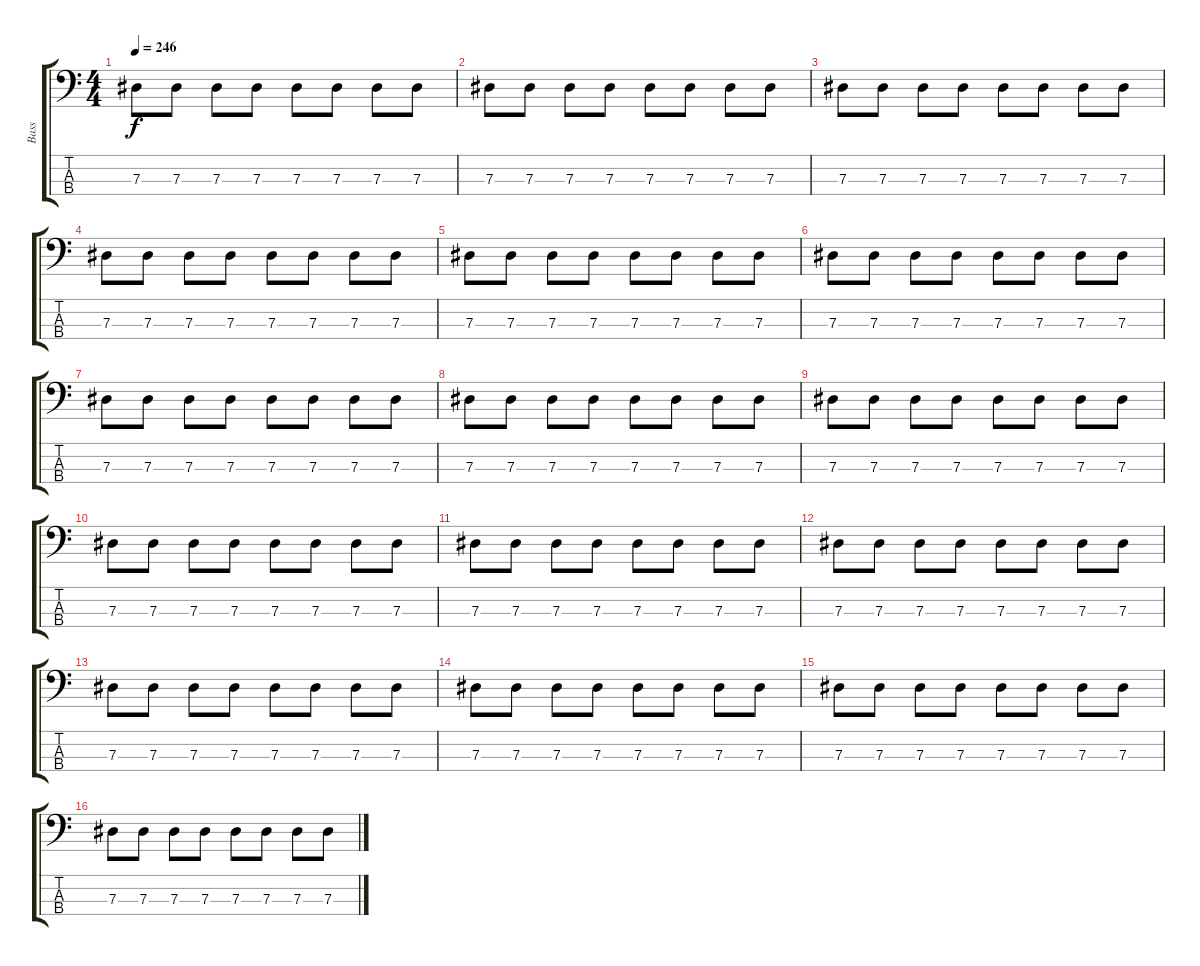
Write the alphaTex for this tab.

\track ("Bass" "Bass") {instrument electricbassfinger}
\staff {score tabs}
\tuning (Gb2 Db2 Ab1 Eb1) {hide}
\ts (4 4)
\tempo 246
\clef f4
\ks c
7.3.8{dy f} 7.3.8 7.3.8 7.3.8 7.3.8 7.3.8 7.3.8 7.3.8 |
7.3.8 7.3.8 7.3.8 7.3.8 7.3.8 7.3.8 7.3.8 7.3.8 |
7.3.8 7.3.8 7.3.8 7.3.8 7.3.8 7.3.8 7.3.8 7.3.8 |
7.3.8 7.3.8 7.3.8 7.3.8 7.3.8 7.3.8 7.3.8 7.3.8 |
7.3.8 7.3.8 7.3.8 7.3.8 7.3.8 7.3.8 7.3.8 7.3.8 |
7.3.8 7.3.8 7.3.8 7.3.8 7.3.8 7.3.8 7.3.8 7.3.8 |
7.3.8 7.3.8 7.3.8 7.3.8 7.3.8 7.3.8 7.3.8 7.3.8 |
7.3.8 7.3.8 7.3.8 7.3.8 7.3.8 7.3.8 7.3.8 7.3.8 |
7.3.8 7.3.8 7.3.8 7.3.8 7.3.8 7.3.8 7.3.8 7.3.8 |
7.3.8 7.3.8 7.3.8 7.3.8 7.3.8 7.3.8 7.3.8 7.3.8 |
7.3.8 7.3.8 7.3.8 7.3.8 7.3.8 7.3.8 7.3.8 7.3.8 |
7.3.8 7.3.8 7.3.8 7.3.8 7.3.8 7.3.8 7.3.8 7.3.8 |
7.3.8 7.3.8 7.3.8 7.3.8 7.3.8 7.3.8 7.3.8 7.3.8 |
7.3.8 7.3.8 7.3.8 7.3.8 7.3.8 7.3.8 7.3.8 7.3.8 |
7.3.8 7.3.8 7.3.8 7.3.8 7.3.8 7.3.8 7.3.8 7.3.8 |
7.3.8 7.3.8 7.3.8 7.3.8 7.3.8 7.3.8 7.3.8 7.3.8
